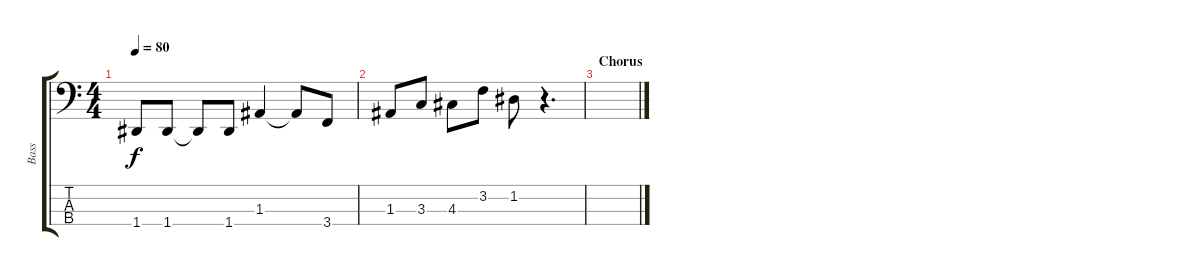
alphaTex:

\track ("Bass" "Bass") {instrument fretlessbass}
\staff {score tabs}
\tuning (G2 D2 A1 D1) {hide}
\ts (4 4)
\tempo 80
\clef f4
\ks c
1.4.8{dy f} 1.4.8 1.4{t}.8 1.4.8 1.3.4 1.3{t}.8 3.4.8 |
1.3.8 3.3.8 4.3.8 3.2.8 1.2.8 r.4{d} |
\section ("" "Chorus")
